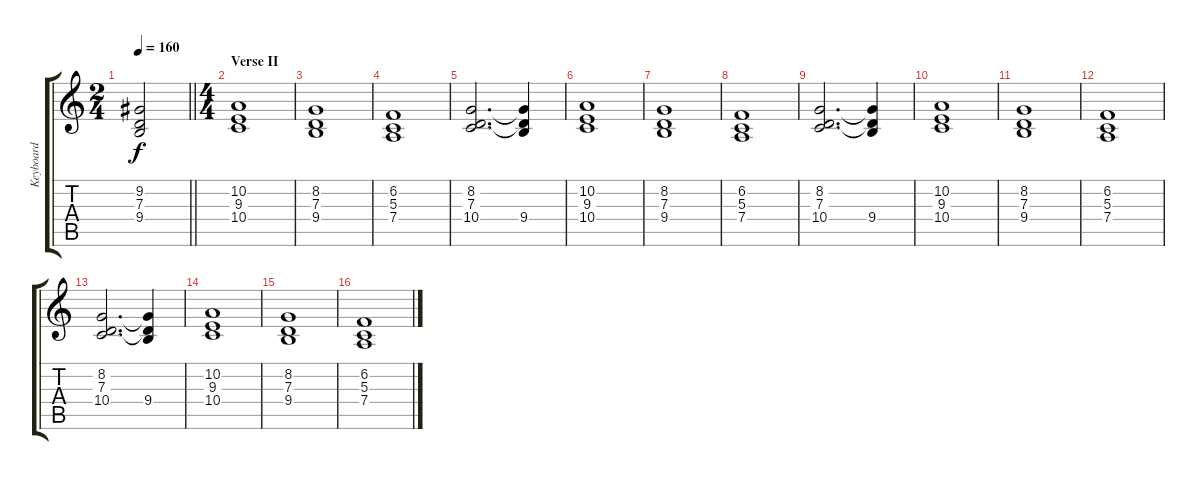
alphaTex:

\track ("Keyboard" "Keyboard") {instrument stringensemble1}
\staff {score tabs}
\tuning (E4 B3 G3 D3 A2 E2) {hide}
\ts (2 4)
\tempo 160
\clef g2
\barLineRight lightlight
\ks c
(9.2{t} 7.3{t} 9.4{t}).2{dy f} |
\ts (4 4)
\section ("" "Verse II")
(10.2 9.3 10.4).1 |
(8.2 7.3 9.4).1 |
(6.2 5.3 7.4).1 |
(8.2 7.3 10.4).2{d} (8.2{t} 7.3{t} 9.4).4 |
(10.2 9.3 10.4).1 |
(8.2 7.3 9.4).1 |
(6.2 5.3 7.4).1 |
(8.2 7.3 10.4).2{d} (8.2{t} 7.3{t} 9.4).4 |
(10.2 9.3 10.4).1 |
(8.2 7.3 9.4).1 |
(6.2 5.3 7.4).1 |
(8.2 7.3 10.4).2{d} (8.2{t} 7.3{t} 9.4).4 |
(10.2 9.3 10.4).1 |
(8.2 7.3 9.4).1 |
(6.2 5.3 7.4).1
